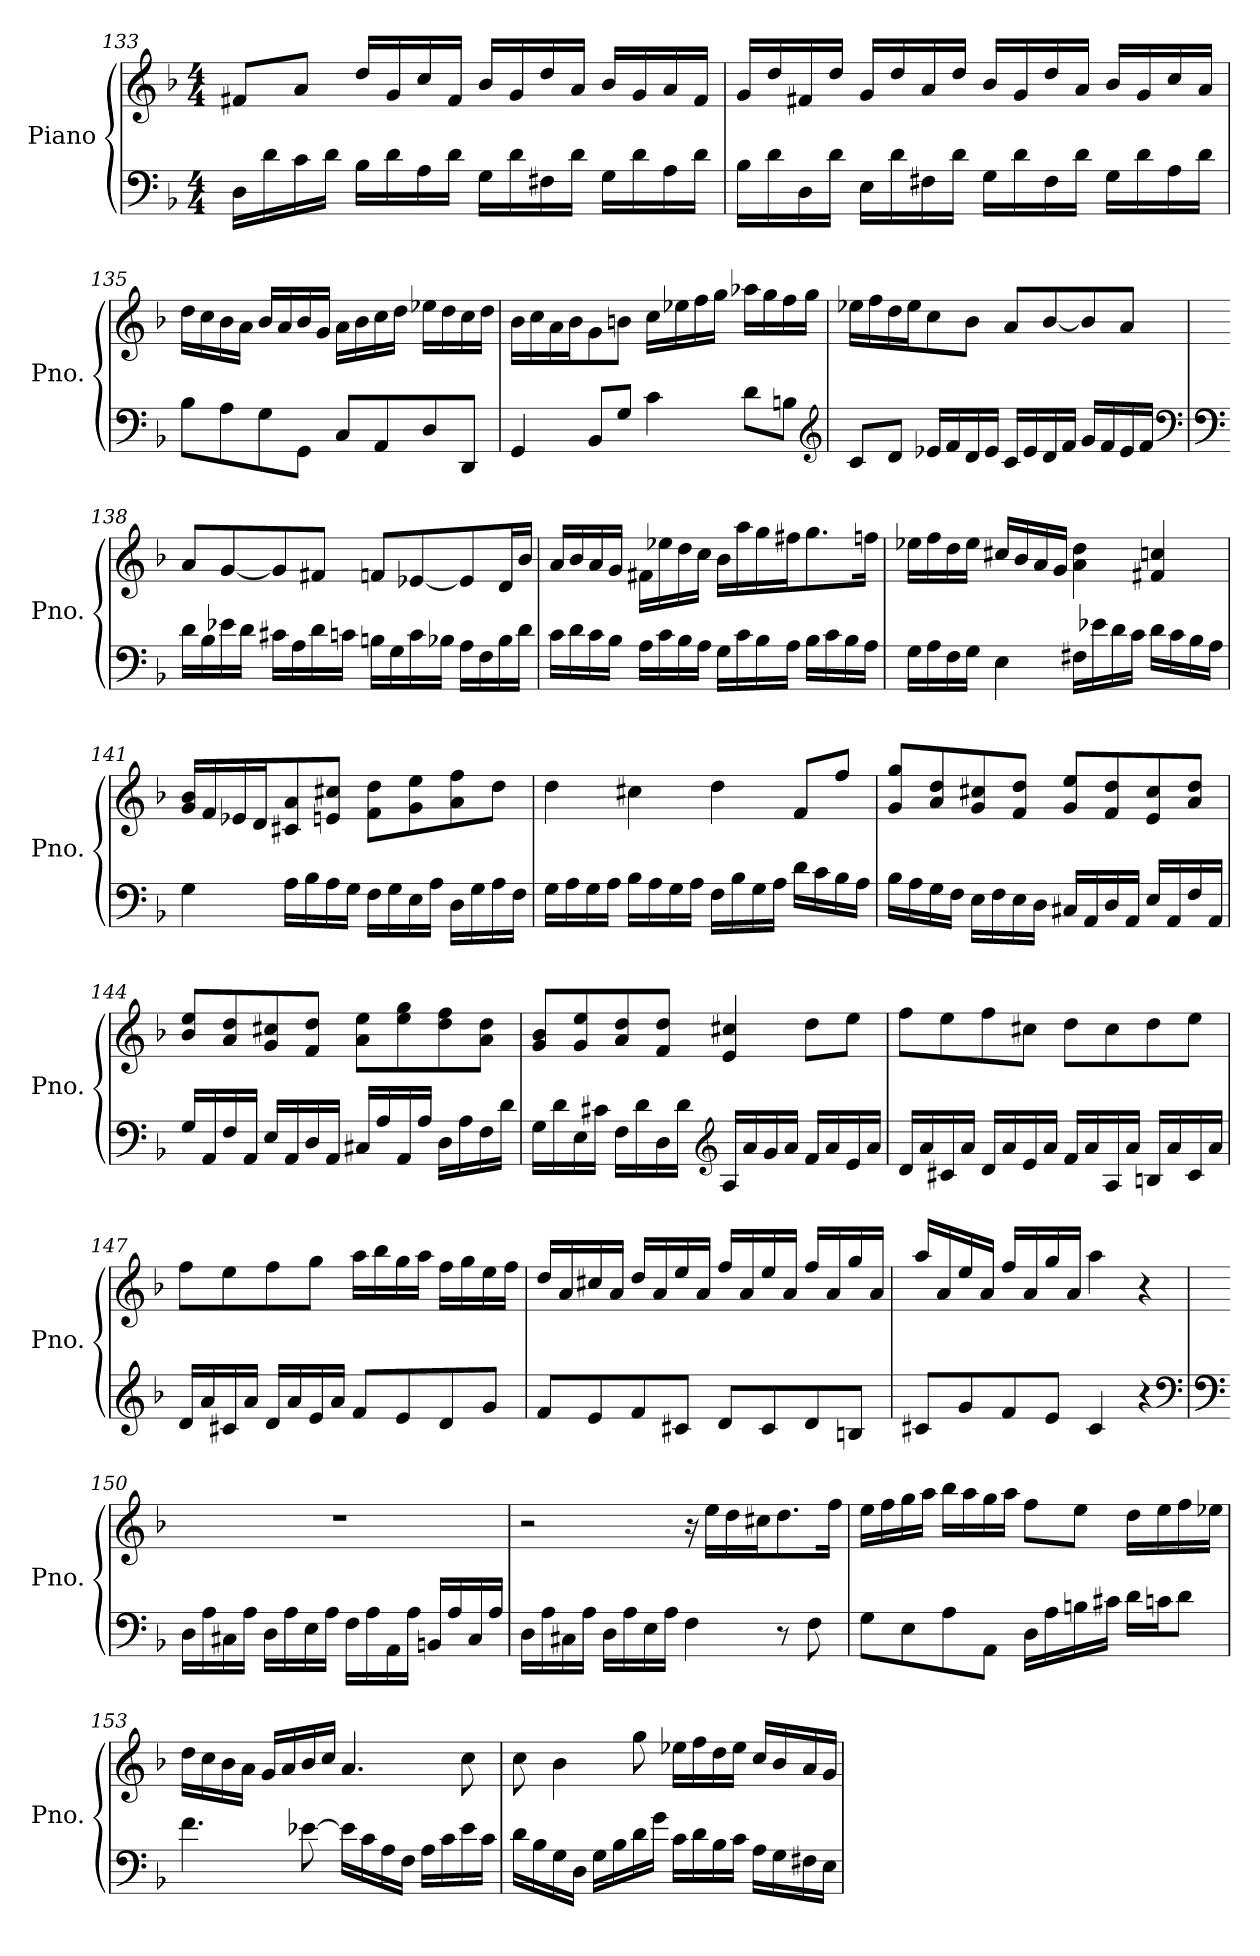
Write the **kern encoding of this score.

**kern	**kern
*part1	*part1
*staff2	*staff1
*I"Piano	*
*I'Pno.	*
*clefF4	*clefG2
*k[b-]	*k[b-]
*F:	*F:
*M4/4	*M4/4
=133	=133
16D\LL	8f#X/L
16d\	.
16c\	8a/J
16d\JJ	.
16B-\LL	16dd/LL
16d\	16g/
16A\	16cc/
16d\JJ	16f#/JJ
16G\LL	16b-/LL
16d\	16g/
16F#X\	16dd/
16d\JJ	16a/JJ
16G\LL	16b-/LL
16d\	16g/
16A\	16a/
16d\JJ	16f#/JJ
!!LO:LB:g=z
=134	=134
16B-\LL	16g/LL
16d\	16dd/
16D\	16f#X/
16d\JJ	16dd/JJ
16E\LL	16g/LL
16d\	16dd/
16F#X\	16a/
16d\JJ	16dd/JJ
16G\LL	16b-/LL
16d\	16g/
16F#\	16dd/
16d\JJ	16a/JJ
16G\LL	16b-/LL
16d\	16g/
16A\	16cc/
16d\JJ	16a/JJ
=135	=135
8B-\L	16dd\LL
.	16cc\
8A\	16b-\
.	16a\JJ
8G\	16b-/LL
.	16a/
8GG\J	16b-/
.	16g/JJ
8C/L	16a\LL
.	16b-\
8AA/	16cc\
.	16dd\JJ
8D/	16ee-X\LL
.	16dd\
8DD/J	16cc\
.	16dd\JJ
!!LO:LB:g=z
=136	=136
4GG/	16b-\LL
.	16cc\
.	16a\
.	16b-\J
8BB-/L	8g\
8G/J	8bn\J
4c\	16cc\LL
.	16ee-X\
.	16ff\
.	16gg\JJ
8d\L	16aa-X\LL
.	16gg\
8Bn\J	16ff\
.	16gg\JJ
*clefG2	*
=137	=137
8c/L	16ee-X\LL
.	16ff\
8d/J	16dd\
.	16ee-\J
16e-X/LL	8cc\
16f/	.
16d/	8b-\J
16e-/JJ	.
16c/LL	8a/L
16e-/	.
16d/	[8b-/
16f/JJ	.
16g/LL	8b-/]
16f/	.
16e-/	8a/J
16f/JJ	.
*clefF4	*
!!LO:LB:g=z
=138	=138
*clefF4	*
16d\LL	8a/L
16B-\	.
16e-X\	[8g/
16d\JJ	.
16c#X\LL	8g/]
16A\	.
16d\	8f#X/J
16cn\JJ	.
16Bn\LL	8fn/L
16G\	.
16c\	[8e-X/
16B-X\JJ	.
16A\LL	8e-/]
16F\	.
16B-\	16d/L
16d\JJ	16b-/JJ
=139	=139
16c\LL	16a/LL
16d\	16b-/
16c\	16a/
16B-\JJ	16g/JJ
16A\LL	16f#X\LL
16c\	16ee-X\
16B-\	16dd\
16A\JJ	16cc\JJ
16G\LL	16b-\LL
16c\	16aa\
16B-\	16gg\
16A\JJ	16ff#X\J
16B-\LL	8.gg\
16c\	.
16B-\	.
16A\JJ	16ffn\Jk
!!LO:LB:g=z
=140	=140
16G\LL	16ee-X\LL
16A\	16ff\
16F\	16dd\
16G\JJ	16ee-\JJ
4E\	16cc#X/LL
.	16b-/
.	16a/
.	16g/JJ
16F#X\LL	4a\ 4dd\
16e-X\	.
16d\	.
16c\JJ	.
16d\LL	4f#X/ 4ccn/
16c\	.
16B-\	.
16A\JJ	.
=141	=141
4G\	16g/ 16b-/LL
.	16f/
.	16e-X/
.	16d/J
16A\LL	8c#X/ 8a/
16B-\	.
16A\	8en/ 8cc#X/J
16G\JJ	.
16F\LL	8f\ 8dd\L
16G\	.
16E\	8g\ 8ee\
16A\JJ	.
16D\LL	8a\ 8ff\
16G\	.
16A\	8dd\J
16F\JJ	.
!!LO:PB:g=z
=142	=142
16G\LL	4dd\
16A\	.
16G\	.
16A\JJ	.
16B-\LL	4cc#X\
16A\	.
16G\	.
16A\JJ	.
16F\LL	4dd\
16B-\	.
16G\	.
16A\JJ	.
16d\LL	8f/L
16c\	.
16B-\	8ff/J
16A\JJ	.
=143	=143
16B-\LL	8g/ 8gg/L
16A\	.
16G\	8a/ 8dd/
16F\JJ	.
16E\LL	8g/ 8cc#X/
16F\	.
16E\	8f/ 8dd/J
16D\JJ	.
16C#X/LL	8g/ 8ee/L
16AA/	.
16D/	8f/ 8dd/
16AA/JJ	.
16E/LL	8e/ 8cc#/
16AA/	.
16F/	8a/ 8dd/J
16AA/JJ	.
!!LO:LB:g=z
=144	=144
16G/LL	8b-/ 8ee/L
16AA/	.
16F/	8a/ 8dd/
16AA/JJ	.
16E/LL	8g/ 8cc#X/
16AA/	.
16D/	8f/ 8dd/J
16AA/JJ	.
16C#X/LL	8a\ 8ee\L
16A/	.
16AA/	8ee\ 8gg\
16A/JJ	.
16D\LL	8dd\ 8ff\
16A\	.
16F\	8a\ 8dd\J
16d\JJ	.
=145	=145
16G\LL	8g/ 8b-/L
16d\	.
16E\	8g/ 8ee/
16c#X\JJ	.
16F\LL	8a/ 8dd/
16d\	.
16D\	8f/ 8dd/J
16d\JJ	.
*clefG2	*
16A/LL	4e/ 4cc#X/
16a/	.
16g/	.
16a/JJ	.
16f/LL	8dd\L
16a/	.
16e/	8ee\J
16a/JJ	.
!!LO:LB:g=z
=146	=146
16d/LL	8ff\L
16a/	.
16c#X/	8ee\
16a/JJ	.
16d/LL	8ff\
16a/	.
16e/	8cc#X\J
16a/JJ	.
16f/LL	8dd\L
16a/	.
16A/	8cc#\
16a/JJ	.
16Bn/LL	8dd\
16a/	.
16c#/	8ee\J
16a/JJ	.
=147	=147
16d/LL	8ff\L
16a/	.
16c#X/	8ee\
16a/JJ	.
16d/LL	8ff\
16a/	.
16e/	8gg\J
16a/JJ	.
8f/L	16aa\LL
.	16bb-\
8e/	16gg\
.	16aa\JJ
8d/	16ff\LL
.	16gg\
8g/J	16ee\
.	16ff\JJ
!!LO:LB:g=z
=148	=148
8f/L	16dd/LL
.	16a/
8e/	16cc#X/
.	16a/JJ
8f/	16dd/LL
.	16a/
8c#X/J	16ee/
.	16a/JJ
8d/L	16ff/LL
.	16a/
8c#/	16ee/
.	16a/JJ
8d/	16ff/LL
.	16a/
8Bn/J	16gg/
.	16a/JJ
=149	=149
8c#X/L	16aa/LL
.	16a/
8g/	16ee/
.	16a/JJ
8f/	16ff/LL
.	16a/
8e/J	16gg/
.	16a/JJ
4c#/	4aa\
4r	4r
*clefF4	*
!!LO:LB:g=z
=150	=150
*clefF4	*
16D\LL	1r
16A\	.
16C#X\	.
16A\JJ	.
16D\LL	.
16A\	.
16E\	.
16A\JJ	.
16F\LL	.
16A\	.
16AA\	.
16A\JJ	.
16BBn/LL	.
16A/	.
16C#/	.
16A/JJ	.
=151	=151
16D\LL	2r
16A\	.
16C#X\	.
16A\JJ	.
16D\LL	.
16A\	.
16E\	.
16A\JJ	.
4F\	16r
.	16ee\LL
.	16dd\
.	16cc#X\J
8r	8.dd\
8F\	.
.	16ff\Jk
!!LO:PB:g=z
=152	=152
8G\L	16ee\LL
.	16ff\
8E\	16gg\
.	16aa\JJ
8A\	16bb-\LL
.	16aa\
8AA\J	16gg\
.	16aa\JJ
16D\LL	8ff\L
16A\	.
16Bn\	8ee\J
16c#X\JJ	.
16d\LL	16dd\LL
16cn\J	16ee\
8d\J	16ff\
.	16ee-X\JJ
=153	=153
4.f\	16dd\LL
.	16cc\
.	16b-\
.	16a\JJ
.	16g/LL
.	16a/
[8e-X\	16b-/
.	16cc/JJ
16e-\LL]	4.a/
16c\	.
16A\	.
16F\JJ	.
16A\LL	.
16c\	.
16e-\	8cc\
16c\JJ	.
!!LO:LB:g=z
=154	=154
16d\LL	8cc\
16B-\	.
16G\	4b-\
16D\JJ	.
16G\LL	.
16B-\	.
16d\	8gg\
16g\JJ	.
16c\LL	16ee-X\LL
16d\	16ff\
16B-\	16dd\
16c\JJ	16ee-\JJ
16A\LL	16cc/LL
16G\	16b-/
16F#X\	16a/
16E\JJ	16g/JJ
=	=
*-	*-
